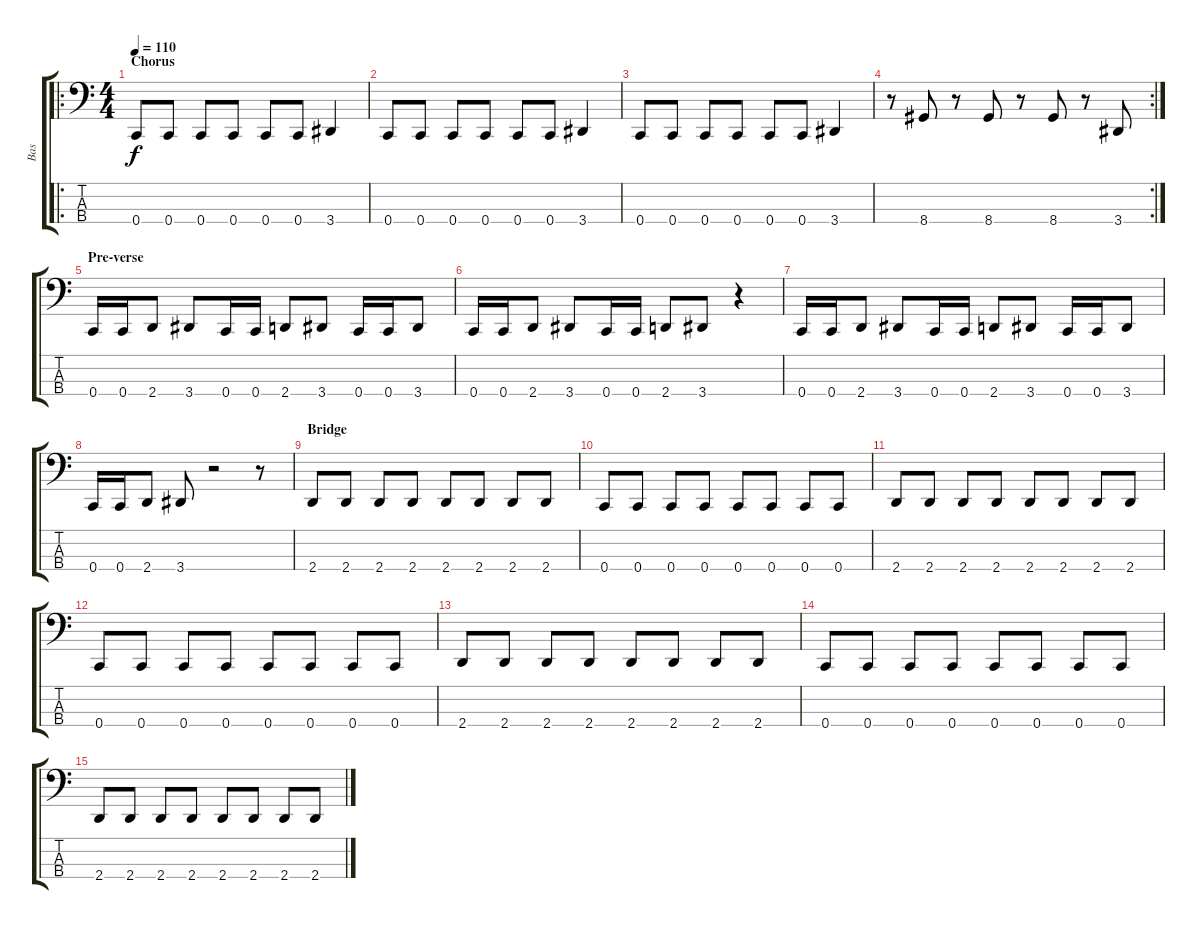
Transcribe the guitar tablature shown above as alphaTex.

\track ("Bas" "Bas") {instrument electricbasspick}
\staff {score tabs}
\tuning (F2 C2 G1 C1) {hide}
\ro
\ts (4 4)
\section ("" "Chorus")
\tempo 110
\clef f4
\ks c
0.4.8{dy f} 0.4.8 0.4.8 0.4.8 0.4.8 0.4.8 3.4.4 |
0.4.8 0.4.8 0.4.8 0.4.8 0.4.8 0.4.8 3.4.4 |
0.4.8 0.4.8 0.4.8 0.4.8 0.4.8 0.4.8 3.4.4 |
\rc 2
r.8 8.4.8 r.8 8.4.8 r.8 8.4.8 r.8 3.4.8 |
\section ("" "Pre-verse")
0.4.16 0.4.16 2.4.8 3.4.8 0.4.16 0.4.16 2.4.8 3.4.8 0.4.16 0.4.16 3.4.8 |
0.4.16 0.4.16 2.4.8 3.4.8 0.4.16 0.4.16 2.4.8 3.4.8 r.4 |
0.4.16 0.4.16 2.4.8 3.4.8 0.4.16 0.4.16 2.4.8 3.4.8 0.4.16 0.4.16 3.4.8 |
0.4.16 0.4.16 2.4.8 3.4.8 r.2 r.8 |
\section ("" "Bridge")
2.4.8 2.4.8 2.4.8 2.4.8 2.4.8 2.4.8 2.4.8 2.4.8 |
0.4.8 0.4.8 0.4.8 0.4.8 0.4.8 0.4.8 0.4.8 0.4.8 |
2.4.8 2.4.8 2.4.8 2.4.8 2.4.8 2.4.8 2.4.8 2.4.8 |
0.4.8 0.4.8 0.4.8 0.4.8 0.4.8 0.4.8 0.4.8 0.4.8 |
2.4.8 2.4.8 2.4.8 2.4.8 2.4.8 2.4.8 2.4.8 2.4.8 |
0.4.8 0.4.8 0.4.8 0.4.8 0.4.8 0.4.8 0.4.8 0.4.8 |
2.4.8 2.4.8 2.4.8 2.4.8 2.4.8 2.4.8 2.4.8 2.4.8
